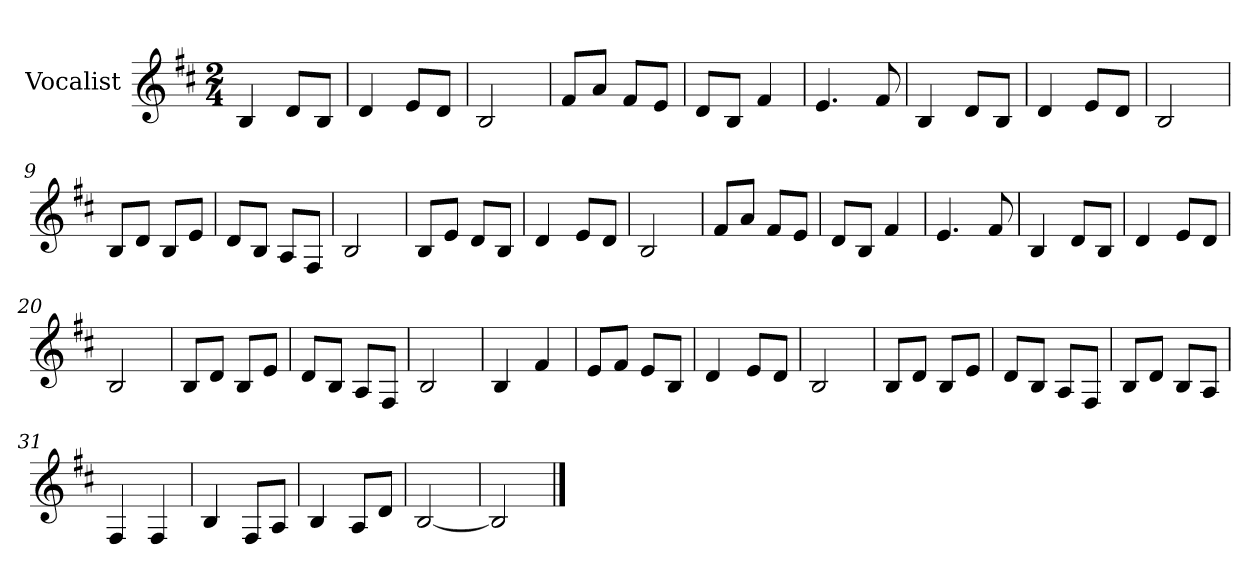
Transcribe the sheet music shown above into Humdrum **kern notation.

**kern
*part1
*staff1
*I"Vocalist
*k[f#c#]
*D:
*M2/4
=
4B
8dL
8BJ
=1
4d
8eL
8dJ
=2
2B
=3
8f#L
8aJ
8f#L
8eJ
=4
8dL
8BJ
4f#
=5
4.e
8f#
=6
4B
8dL
8BJ
=7
4d
8eL
8dJ
=8
2B
=9
8BL
8dJ
8BL
8eJ
=10
8dL
8BJ
8AL
8F#J
=11
2B
=12
8BL
8eJ
8dL
8BJ
=13
4d
8eL
8dJ
=14
2B
=15
8f#L
8aJ
8f#L
8eJ
=16
8dL
8BJ
4f#
=17
4.e
8f#
=18
4B
8dL
8BJ
=19
4d
8eL
8dJ
=20
2B
=21
8BL
8dJ
8BL
8eJ
=22
8dL
8BJ
8AL
8F#J
=23
2B
=24
4B
4f#
=25
8eL
8f#J
8eL
8BJ
=26
4d
8eL
8dJ
=27
2B
=28
8BL
8dJ
8BL
8eJ
=29
8dL
8BJ
8AL
8F#J
=30
8BL
8dJ
8BL
8AJ
=31
4F#
4F#
=32
4B
8F#L
8AJ
=33
4B
8AL
8dJ
=34
[2B
=35
2B]
==
*-
